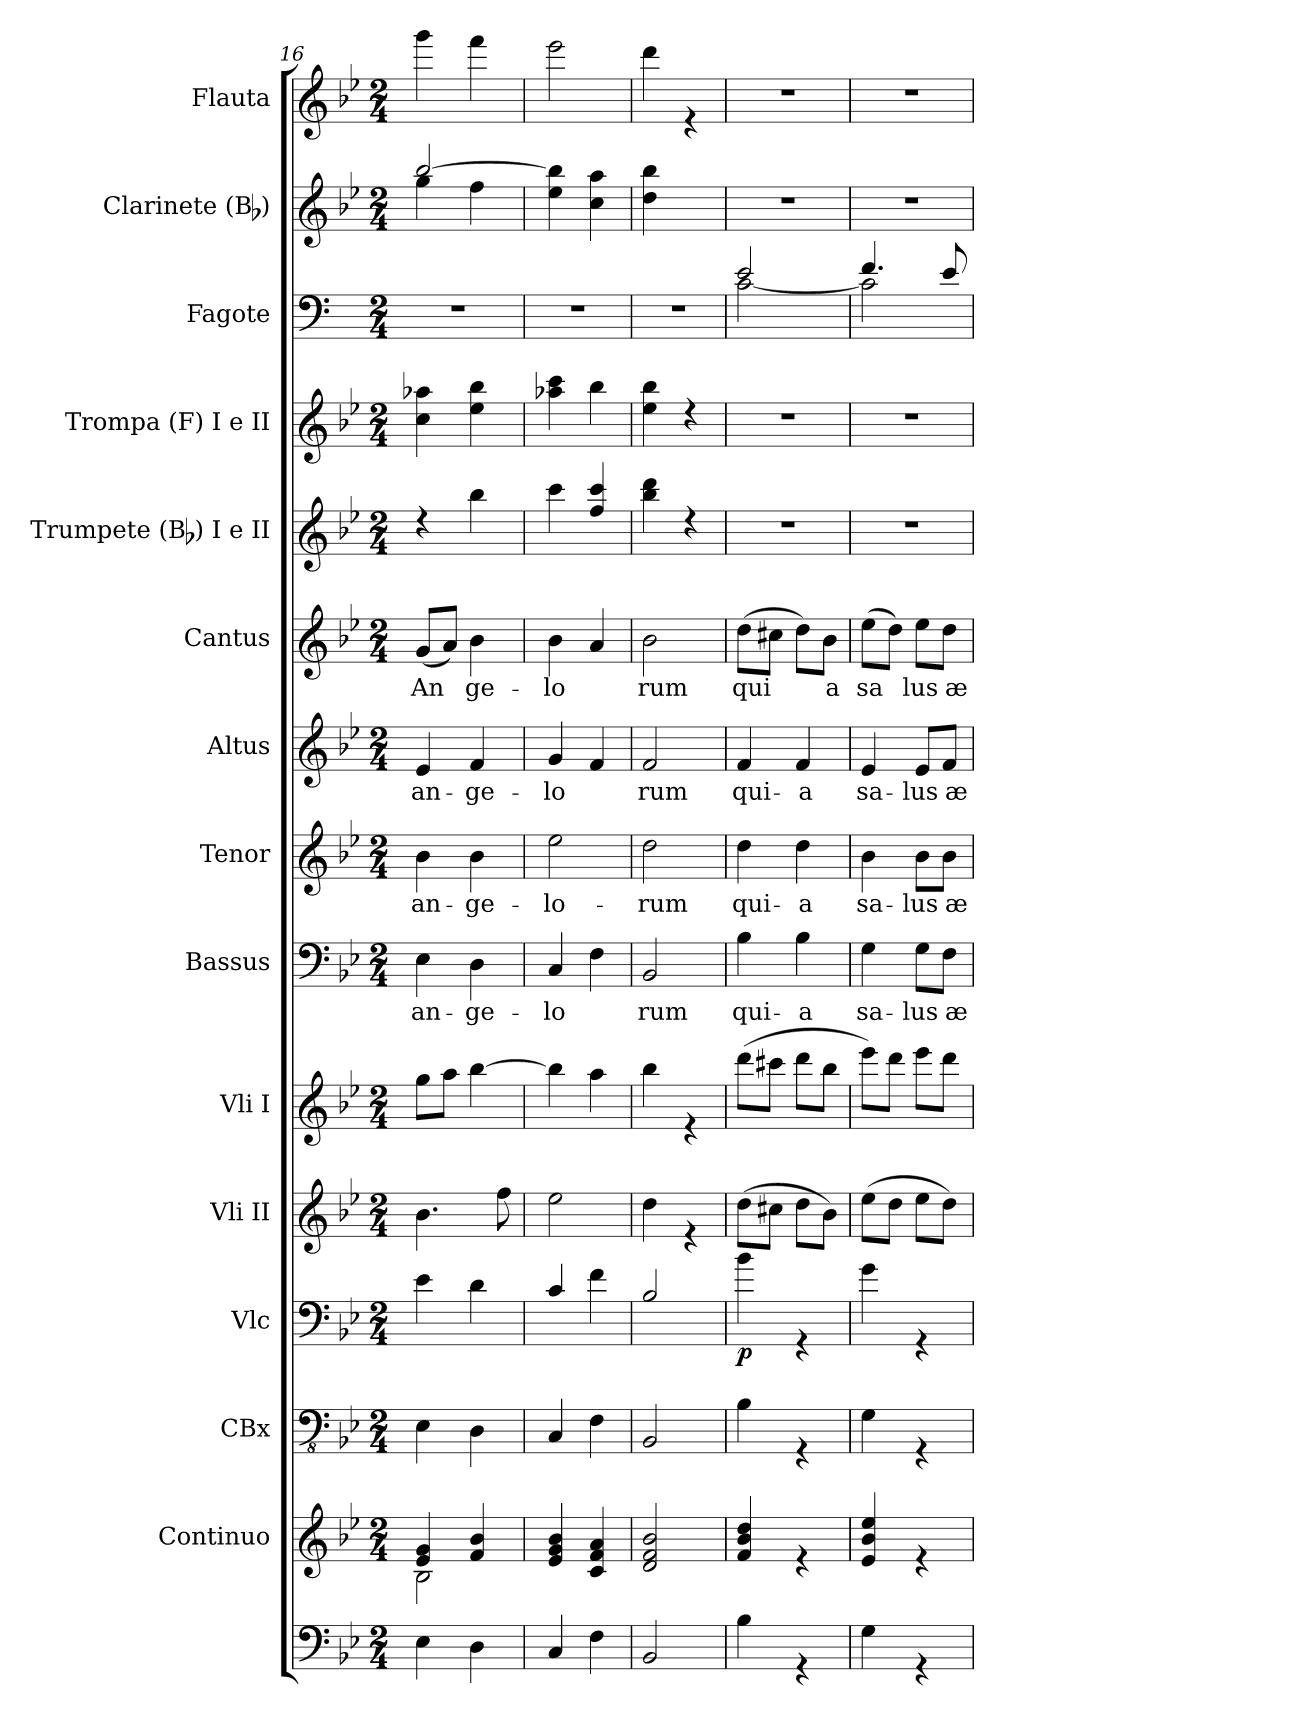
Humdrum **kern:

**kern	**kern	**kern	**kern	**dynam	**kern	**kern	**kern	**text	**kern	**text	**kern	**text	**kern	**text	**kern	**kern	**kern	**kern	**kern
*part15	*part14	*part13	*part12	*part12	*part11	*part10	*part9	*part9	*part8	*part8	*part7	*part7	*part6	*part6	*part5	*part4	*part3	*part2	*part1
*staff15	*staff14	*staff13	*staff12	*staff12	*staff11	*staff10	*staff9	*staff9	*staff8	*staff8	*staff7	*staff7	*staff6	*staff6	*staff5	*staff4	*staff3	*staff2	*staff1
*	*I"Continuo	*I"CBx	*I"Vlc	*	*I"Vli II	*I"Vli I	*I"Bassus	*	*I"Tenor	*	*I"Altus	*	*I"Cantus	*	*I"Trumpete (Bb) I e II	*I"Trompa (F) I e II	*I"Fagote	*I"Clarinete (Bb)	*I"Flauta
*	*	*	*	*	*	*	*	*	*	*	*	*	*	*	*I'Trb	*	*	*	*
*clefF4	*clefG2	*clefFv4	*clefF4	*	*clefG2	*clefG2	*clefF4	*	*clefG2	*	*clefG2	*	*clefG2	*	*clefG2	*clefG2	*clefF4	*clefG2	*clefG2
*	*	*	*ITrd7c12	*	*	*	*	*	*	*	*	*	*	*	*	*	*ITrd1c2	*ITrd-7c-12	*
*k[b-e-]	*k[b-e-]	*k[b-e-]	*k[b-e-]	*	*k[b-e-]	*k[b-e-]	*k[b-e-]	*	*k[b-e-]	*	*k[b-e-]	*	*k[b-e-]	*	*k[b-e-]	*k[b-e-]	*k[b-e-]	*k[b-e-]	*k[b-e-]
*B-:	*B-:	*B-:	*B-:	*	*B-:	*B-:	*B-:	*	*B-:	*	*B-:	*	*B-:	*	*B-:	*B-:	*B-:	*B-:	*B-:
*M2/4	*M2/4	*M2/4	*M2/4	*	*M2/4	*M2/4	*M2/4	*	*M2/4	*	*M2/4	*	*M2/4	*	*M2/4	*M2/4	*M2/4	*M2/4	*M2/4
=16	=16	=16	=16	=16	=16	=16	=16	=16	=16	=16	=16	=16	=16	=16	=16	=16	=16	=16	=16
*	*^	*	*	*	*	*	*	*	*	*	*	*	*	*	*	*	*	*	*
!	!	!	!	!	!	!	!	!	!LO:LY:b	!	!LO:LY:b	!	!LO:LY:b	!	!LO:LY:b	!	!	!	!	!
*	*	*	*	*	*	*	*	*	*	*	*	*	*	*	*	*	*	*	*^	*
4E-\	4e-/ 4g/	2B-\	4EE-\	4E-\	.	4.b-\	8gg\L	4E-\	an-	4b-\	an-	4e-/	an-	(<8g/L	An	4rdd	4cc\ 4aa-X\	2r	[<2bbb-/	4ggg\	4ggg\
.	.	.	.	.	.	.	8aa\J	.	.	.	.	.	.	8a/J)	.	.	.	.	.	.	.
!	!	!	!	!	!	!	!	!	!LO:LY:b	!	!LO:LY:b	!	!LO:LY:b	!	!LO:LY:b	!	!	!	!	!	!
4D\	4f/ 4b-/	.	4DD\	4D\	.	.	[>4bb-\	4D\	-ge-	4b-\	-ge-	4f/	-ge-	4b-\	ge-	4bb-\	4ee-\ 4bb-\	.	.	4fff\	4fff\
.	.	.	.	.	.	8ff\	.	.	.	.	.	.	.	.	.	.	.	.	.	.	.
*	*v	*v	*	*	*	*	*	*	*	*	*	*	*	*	*	*	*	*	*v	*v	*
=17	=17	=17	=17	=17	=17	=17	=17	=17	=17	=17	=17	=17	=17	=17	=17	=17	=17	=17	=17
!	!	!	!	!	!	!	!	!LO:LY:b	!	!LO:LY:b	!	!LO:LY:b	!	!LO:LY:b	!	!	!	!	!
4C/	4e-/ 4g/ 4b-/	4CC/	4C/	.	2ee-\	4bb-\]	4C/	-lo	2ee-\	-lo-	4g/	-lo	4b-\	-lo	4ccc\	4aa-X\ 4ccc\	2r	4eee-\ 4bbb-\]	2eee-\
4F\	4c/ 4f/ 4a/	4FF\	4F\	.	.	4aa\	4F\	.	.	.	4f/	.	4a/	.	4ff/ 4ccc/	4bb-\	.	4ccc\ 4aaa\	.
=18	=18	=18	=18	=18	=18	=18	=18	=18	=18	=18	=18	=18	=18	=18	=18	=18	=18	=18	=18
!	!	!	!	!	!	!	!	!LO:LY:b	!	!LO:LY:b	!	!LO:LY:b	!	!LO:LY:b	!	!	!	!	!
2BB-/	2d/ 2f/ 2b-/	2BBB-/	2BB-/	.	4dd\	4bb-\	2BB-/	rum	2dd\	-rum	2f/	rum	2b-\	rum	4bb-\ 4ddd\	4ee-\ 4bb-\	2r	4ddd\ 4bbb-\	4ddd\
.	.	.	.	.	4re	4re	.	.	.	.	.	.	.	.	4rdd	4rdd	.	4ryy	4re
!!LO:PB:g=z
=19	=19	=19	=19	=19	=19	=19	=19	=19	=19	=19	=19	=19	=19	=19	=19	=19	=19	=19	=19
!	!	!	!	!LO:DY:b	!	!	!	!LO:LY:b	!	!LO:LY:b	!	!LO:LY:b	!	!LO:LY:b	!	!	!	!	!
*	*	*	*	*	*	*	*	*	*	*	*	*	*	*	*	*	*^	*	*
4B-\	4f/ 4b-/ 4dd/	4BB-\	4B-\	p	(>8dd\L	(>8ddd\L	4B-\	qui-	4dd\	qui-	4f/	qui-	(>8dd\L	qui	2r	2r	2d/	[>2B-\	2r	2r
.	.	.	.	.	8cc#X\J	8ccc#X\J	.	.	.	.	.	.	8cc#X\J	.	.	.	.	.	.	.
!	!	!	!	!	!	!	!	!LO:LY:b	!	!LO:LY:b	!	!LO:LY:b	!	!	!	!	!	!	!	!
4rGG	4re	4rGGG	4rGG	.	8dd\L	8ddd\L	4B-\	-a	4dd\	-a	4f/	-a	8dd\L)	.	.	.	.	.	.	.
!	!	!	!	!	!	!	!	!	!	!	!	!	!	!LO:LY:b	!	!	!	!	!	!
.	.	.	.	.	8b-\J)	8bb-\J	.	.	.	.	.	.	8b-\J	a	.	.	.	.	.	.
=20	=20	=20	=20	=20	=20	=20	=20	=20	=20	=20	=20	=20	=20	=20	=20	=20	=20	=20	=20	=20
!	!	!	!	!	!	!	!	!LO:LY:b	!	!LO:LY:b	!	!LO:LY:b	!	!LO:LY:b	!	!	!	!	!	!
4G\	4e-/ 4b-/ 4ee-/	4GG\	4G\	.	(>8ee-\L	8eee-\L)	4G\	sa-	4b-\	sa-	4e-/	sa-	(>8ee-\L	sa	2r	2r	4.e-/	2B-\]	2r	2r
.	.	.	.	.	8dd\J	8ddd\J	.	.	.	.	.	.	8dd\J)	.	.	.	.	.	.	.
!	!	!	!	!	!	!	!	!LO:LY:b	!	!LO:LY:b	!	!LO:LY:b	!	!LO:LY:b	!	!	!	!	!	!
4rGG	4re	4rGGG	4rGG	.	8ee-\L	8eee-\L	8G\L	-lus	8b-\L	-lus	8e-/L	-lus	8ee-\L	lus	.	.	.	.	.	.
!	!	!	!	!	!	!	!	!LO:LY:b	!	!LO:LY:b	!	!LO:LY:b	!	!LO:LY:b	!	!	!	!	!	!
.	.	.	.	.	8dd\J)	8ddd\J	8F\J	æ-	8b-\J	æ-	8f/J	æ-	8dd\J	æ-	.	.	8d/	.	.	.
*	*	*	*	*	*	*	*	*	*	*	*	*	*	*	*	*	*v	*v	*	*
=	=	=	=	=	=	=	=	=	=	=	=	=	=	=	=	=	=	=	=
*-	*-	*-	*-	*-	*-	*-	*-	*-	*-	*-	*-	*-	*-	*-	*-	*-	*-	*-	*-
